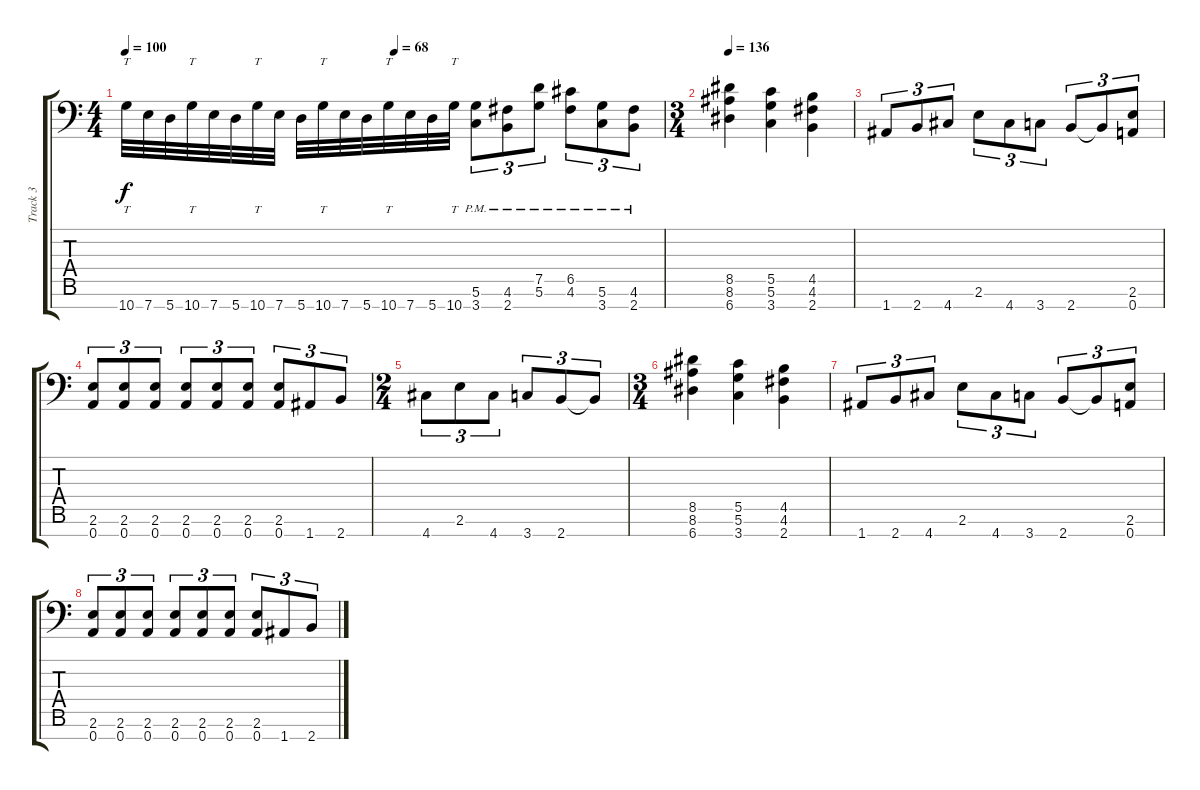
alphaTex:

\track ("Track 3" "Track 3") {instrument distortionguitar}
\staff {score tabs}
\tuning (D4 A3 F3 C3 G2 D2 A1) {hide}
\ts (4 4)
\tempo 100
\tempo (68 0.5)
\clef f4
\ks c
10.7.32{tt dy f} 7.7.32 5.7.32 10.7.32{tt} 7.7.32 5.7.32 10.7.32{tt} 7.7.32 5.7.32 10.7.32{tt} 7.7.32 5.7.32 10.7.32{tt} 7.7.32 5.7.32 10.7.32{tt} (5.6{pm} 3.7{pm}).8{tu (3 2)} (4.6{pm} 2.7{pm}).8{tu (3 2)} (7.5{pm} 5.6{pm}).8{tu (3 2)} (6.5{pm} 4.6{pm}).8{tu (3 2)} (5.6{pm} 3.7{pm}).8{tu (3 2)} (4.6{pm} 2.7{pm}).8{tu (3 2)} |
\ts (3 4)
\tempo 136
(8.5 8.6 6.7).4 (5.5 5.6 3.7).4 (4.5 4.6 2.7).4 |
1.7.8{tu (3 2)} 2.7.8{tu (3 2)} 4.7.8{tu (3 2)} 2.6.8{tu (3 2)} 4.7.8{tu (3 2)} 3.7.8{tu (3 2)} 2.7.8{tu (3 2)} 2.7{t}.8{tu (3 2)} (2.6 0.7).8{tu (3 2)} |
(2.6 0.7).8{tu (3 2)} (2.6 0.7).8{tu (3 2)} (2.6 0.7).8{tu (3 2)} (2.6 0.7).8{tu (3 2)} (2.6 0.7).8{tu (3 2)} (2.6 0.7).8{tu (3 2)} (2.6 0.7).8{tu (3 2)} 1.7.8{tu (3 2)} 2.7.8{tu (3 2)} |
\ts (2 4)
4.7.8{tu (3 2)} 2.6.8{tu (3 2)} 4.7.8{tu (3 2)} 3.7.8{tu (3 2)} 2.7.8{tu (3 2)} 2.7{t}.8{tu (3 2)} |
\ts (3 4)
(8.5 8.6 6.7).4 (5.5 5.6 3.7).4 (4.5 4.6 2.7).4 |
1.7.8{tu (3 2)} 2.7.8{tu (3 2)} 4.7.8{tu (3 2)} 2.6.8{tu (3 2)} 4.7.8{tu (3 2)} 3.7.8{tu (3 2)} 2.7.8{tu (3 2)} 2.7{t}.8{tu (3 2)} (2.6 0.7).8{tu (3 2)} |
(2.6 0.7).8{tu (3 2)} (2.6 0.7).8{tu (3 2)} (2.6 0.7).8{tu (3 2)} (2.6 0.7).8{tu (3 2)} (2.6 0.7).8{tu (3 2)} (2.6 0.7).8{tu (3 2)} (2.6 0.7).8{tu (3 2)} 1.7.8{tu (3 2)} 2.7.8{tu (3 2)}
